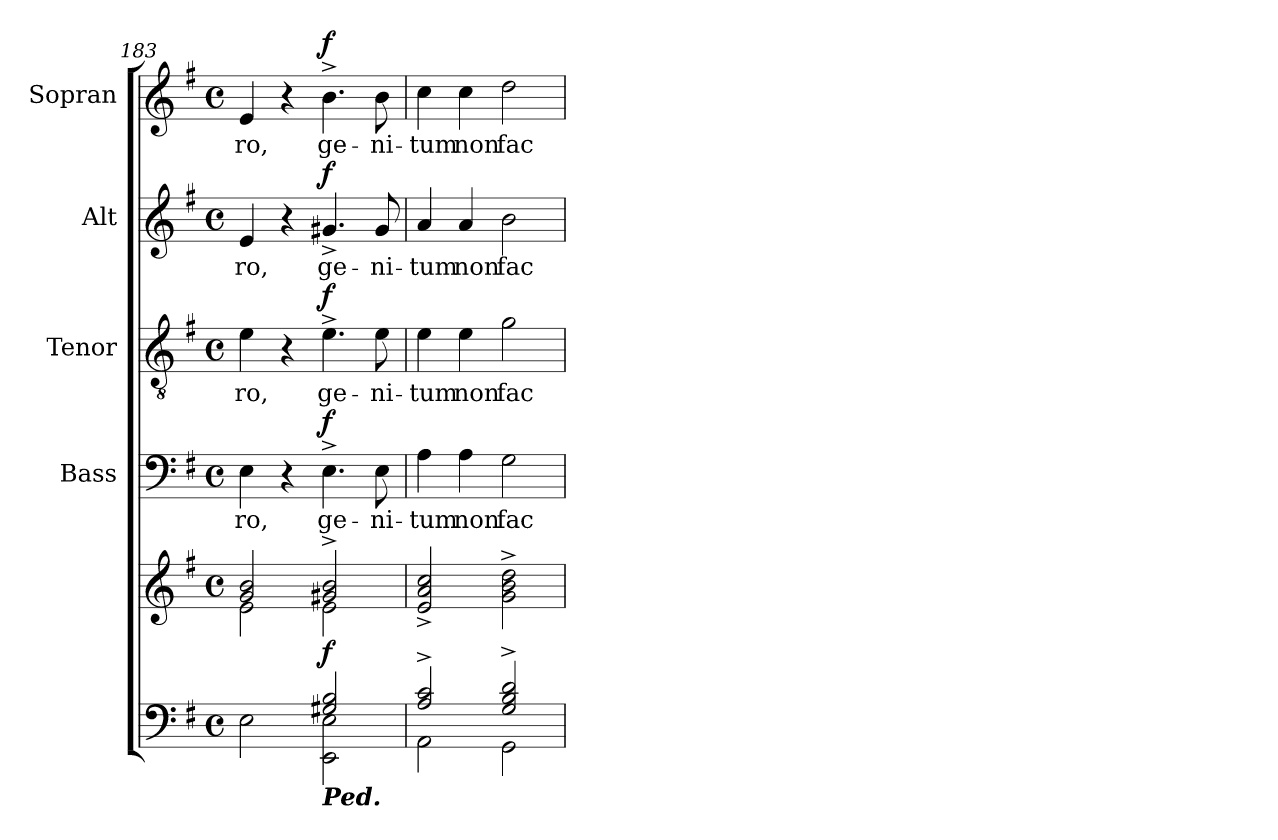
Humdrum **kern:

**kern	**kern	**dynam	**kern	**text	**dynam	**kern	**text	**dynam	**kern	**text	**dynam	**kern	**text	**dynam
*part5	*part5	*part5	*part4	*part4	*part4	*part3	*part3	*part3	*part2	*part2	*part2	*part1	*part1	*part1
*staff6	*staff5	*staff5/6	*staff4	*staff4	*staff4	*staff3	*staff3	*staff3	*staff2	*staff2	*staff2	*staff1	*staff1	*staff1
*	*	*	*I"Bass	*	*	*I"Tenor	*	*	*I"Alt	*	*	*I"Sopran	*	*
*	*	*	*I'B.	*	*	*I'T.	*	*	*I'A.	*	*	*I'S.	*	*
!!LO:LB:g=z
*clefF4	*clefG2	*	*clefF4	*	*	*clefGv2	*	*	*clefG2	*	*	*clefG2	*	*
*k[f#]	*k[f#]	*	*k[f#]	*	*	*k[f#]	*	*	*k[f#]	*	*	*k[f#]	*	*
*G:	*G:	*	*G:	*	*	*G:	*	*	*G:	*	*	*G:	*	*
*M4/4	*M4/4	*	*M4/4	*	*	*M4/4	*	*	*M4/4	*	*	*M4/4	*	*
*met(c)	*met(c)	*	*met(c)	*	*	*met(c)	*	*	*met(c)	*	*	*met(c)	*	*
=183	=183	=183	=183	=183	=183	=183	=183	=183	=183	=183	=183	=183	=183	=183
*^	*^	*	*	*	*	*	*	*	*	*	*	*	*	*
!	!	!	!	!	!	!LO:LY:b	!	!	!LO:LY:b	!	!	!LO:LY:b	!	!	!LO:LY:b	!
2ryy	2E\	2g/ 2b/	2e\	.	4E\	-ro,	.	4e\	-ro,	.	4e/	-ro,	.	4e/	-ro,	.
.	.	.	.	.	4r	.	.	4r	.	.	4r	.	.	4r	.	.
!LO:TX:b:Bi:t=Ped.	!	!	!	!	!	!	!	!	!	!	!	!	!	!	!	!
!	!	!	!	!LO:DY:b	!	!LO:LY:b	!LO:DY:a	!	!LO:LY:b	!LO:DY:a	!	!LO:LY:b	!LO:DY:a	!	!LO:LY:b	!LO:DY:a
2G#X/ 2B/	2EE\ 2E\	2g#X/^> 2b/^>	2e\	f	4.E^>\	ge-	f	4.e^>\	ge-	f	4.g#X^>/	ge-	f	4.b^>\	ge-	f
!	!	!	!	!	!	!LO:LY:b	!	!	!LO:LY:b	!	!	!LO:LY:b	!	!	!LO:LY:b	!
.	.	.	.	.	8E\	-ni-	.	8e\	-ni-	.	8g#/	-ni-	.	8b\	-ni-	.
*	*	*v	*v	*	*	*	*	*	*	*	*	*	*	*	*	*
=184	=184	=184	=184	=184	=184	=184	=184	=184	=184	=184	=184	=184	=184	=184	=184
!	!	!	!	!	!LO:LY:b	!	!	!LO:LY:b	!	!	!LO:LY:b	!	!	!LO:LY:b	!
2A/^< 2c/^<	2AA\	2e/^< 2a/^< 2cc/^<	.	4A\	-tum	.	4e\	-tum	.	4a/	-tum	.	4cc\	-tum	.
!	!	!	!	!	!LO:LY:b	!	!	!LO:LY:b	!	!	!LO:LY:b	!	!	!LO:LY:b	!
.	.	.	.	4A\	non	.	4e\	non	.	4a/	non	.	4cc\	non	.
!	!	!	!	!	!LO:LY:b	!	!	!LO:LY:b	!	!	!LO:LY:b	!	!	!LO:LY:b	!
2G/^< 2B/^< 2d/^<	2GG\	2g\^> 2b\^> 2dd\^>	.	2G\	fac-	.	2g\	fac-	.	2b\	fac-	.	2dd\	fac-	.
*v	*v	*	*	*	*	*	*	*	*	*	*	*	*	*	*
=	=	=	=	=	=	=	=	=	=	=	=	=	=	=
*-	*-	*-	*-	*-	*-	*-	*-	*-	*-	*-	*-	*-	*-	*-
